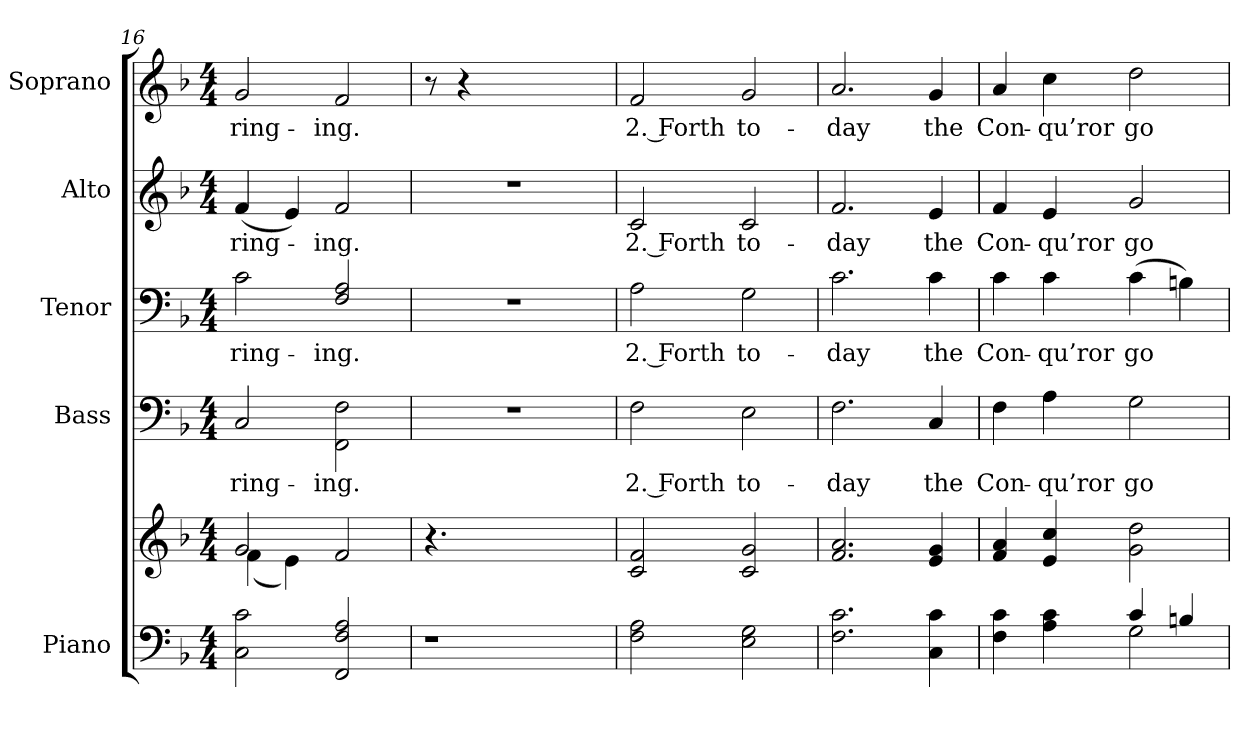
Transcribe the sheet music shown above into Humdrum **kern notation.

**kern	**kern	**kern	**text	**kern	**text	**kern	**text	**kern	**text
*part5	*part5	*part4	*part4	*part3	*part3	*part2	*part2	*part1	*part1
*staff6	*staff5	*staff4	*staff4	*staff3	*staff3	*staff2	*staff2	*staff1	*staff1
*I"Piano	*	*I"Bass	*	*I"Tenor	*	*I"Alto	*	*I"Soprano	*
*I'Pno.	*	*I'B.	*	*I'T.	*	*I'A.	*	*I'S.	*
*clefF4	*clefG2	*clefF4	*	*clefF4	*	*clefG2	*	*clefG2	*
*k[b-]	*k[b-]	*k[b-]	*	*k[b-]	*	*k[b-]	*	*k[b-]	*
*F:	*F:	*F:	*	*F:	*	*F:	*	*F:	*
*M4/4	*M4/4	*M4/4	*	*M4/4	*	*M4/4	*	*M4/4	*
=16	=16	=16	=16	=16	=16	=16	=16	=16	=16
*	*^	*	*	*	*	*	*	*	*
!	!	!	!	!LO:LY:b:color=#000000	!	!	!	!	!	!
!	!	!	!	!	!	!LO:LY:b:color=#000000	!	!	!	!
!	!	!	!	!	!	!	!	!LO:LY:b:color=#000000	!	!
!	!	!	!	!	!	!	!	!	!	!LO:LY:b:color=#000000
2Ci\ 2ci	2gi/	(4fi\	2Ci/	ring-	2ci\	ring-	(4fi/	ring-	2gi/	ring-
.	.	4ei\)	.	.	.	.	4ei/)	.	.	.
!	!	!	!	!LO:LY:b:color=#000000	!	!	!	!	!	!
!	!	!	!	!	!	!LO:LY:b:color=#000000	!	!	!	!
!	!	!	!	!	!	!	!	!LO:LY:b:color=#000000	!	!
!	!	!	!	!	!	!	!	!	!	!LO:LY:b:color=#000000
2FFi/ 2Fi 2Ai	2fi/	2ryy	2FFi\ 2Fi	-ing.	2Fi/ 2Ai	-ing.	2fi/	-ing.	2fi/	-ing.
!!LO:PB:g=z
=17	=17	=17	=17	=17	=17	=17	=17	=17	=17	=17
!LO:N:vis=1	!LO:N:vis=1	!	!LO:N:vis=1	!	!LO:N:vis=1	!	!LO:N:vis=1	!	!	!
*	*v	*v	*	*	*	*	*	*	*	*
4.r	4.r	1r	.	1r	.	1r	.	8r	.
.	.	.	.	.	.	.	.	4r	.
2ryy	2ryy	.	.	.	.	.	.	2ryy	.
8ryy	8ryy	.	.	.	.	.	.	8ryy	.
=18	=18	=18	=18	=18	=18	=18	=18	=18	=18
!	!	!	!LO:LY:b:color=#000000	!	!	!	!	!	!
!	!	!	!	!	!LO:LY:b:color=#000000	!	!	!	!
!	!	!	!	!	!	!	!LO:LY:b:color=#000000	!	!
!	!	!	!	!	!	!	!	!	!LO:LY:b:color=#000000
2Fi\ 2Ai	2ci/ 2fi	2Fi\	2. Forth	2Ai\	2. Forth	2ci/	2. Forth	2fi/	2. Forth
!	!	!	!LO:LY:b:color=#000000	!	!	!	!	!	!
!	!	!	!	!	!LO:LY:b:color=#000000	!	!	!	!
!	!	!	!	!	!	!	!LO:LY:b:color=#000000	!	!
!	!	!	!	!	!	!	!	!	!LO:LY:b:color=#000000
2Ei\ 2Gi	2ci/ 2gi	2Ei\	to-	2Gi\	to-	2ci/	to-	2gi/	to-
=19	=19	=19	=19	=19	=19	=19	=19	=19	=19
!	!	!	!LO:LY:b:color=#000000	!	!	!	!	!	!
!	!	!	!	!	!LO:LY:b:color=#000000	!	!	!	!
!	!	!	!	!	!	!	!LO:LY:b:color=#000000	!	!
!	!	!	!	!	!	!	!	!	!LO:LY:b:color=#000000
2.Fi\ 2.ci	2.fi/ 2.ai	2.Fi\	-day	2.ci\	-day	2.fi/	-day	2.ai/	-day
!	!	!	!LO:LY:b:color=#000000	!	!	!	!	!	!
!	!	!	!	!	!LO:LY:b:color=#000000	!	!	!	!
!	!	!	!	!	!	!	!LO:LY:b:color=#000000	!	!
!	!	!	!	!	!	!	!	!	!LO:LY:b:color=#000000
4Ci\ 4ci	4ei/ 4gi	4Ci/	the	4ci\	the	4ei/	the	4gi/	the
!!LO:PB:g=z
=20	=20	=20	=20	=20	=20	=20	=20	=20	=20
*^	*	*	*	*	*	*	*	*	*
!	!	!	!	!LO:LY:b:color=#000000	!	!	!	!	!	!
!	!	!	!	!	!	!LO:LY:b:color=#000000	!	!	!	!
!	!	!	!	!	!	!	!	!LO:LY:b:color=#000000	!	!
!	!	!	!	!	!	!	!	!	!	!LO:LY:b:color=#000000
4Fi\ 4ci	2ryy	4fi/ 4ai	4Fi\	Con-	4ci\	Con-	4fi/	Con-	4ai/	Con-
!	!	!	!	!LO:LY:b:color=#000000	!	!	!	!	!	!
!	!	!	!	!	!	!LO:LY:b:color=#000000	!	!	!	!
!	!	!	!	!	!	!	!	!LO:LY:b:color=#000000	!	!
!	!	!	!	!	!	!	!	!	!	!LO:LY:b:color=#000000
4Ai\ 4ci	.	4ei/ 4cci	4Ai\	-qu’ror	4ci\	-qu’ror	4ei/	-qu’ror	4cci\	-qu’ror
!	!	!	!	!LO:LY:b:color=#000000	!	!	!	!	!	!
!	!	!	!	!	!	!LO:LY:b:color=#000000	!	!	!	!
!	!	!	!	!	!	!	!	!LO:LY:b:color=#000000	!	!
!	!	!	!	!	!	!	!	!	!	!LO:LY:b:color=#000000
4ci/	2Gi\	2gi\ 2ddi	2Gi\	go	(4ci\	go	2gi/	go	2ddi\	go
4Bni/	.	.	.	.	4Bni\)	.	.	.	.	.
*v	*v	*	*	*	*	*	*	*	*	*
=	=	=	=	=	=	=	=	=	=
*-	*-	*-	*-	*-	*-	*-	*-	*-	*-
